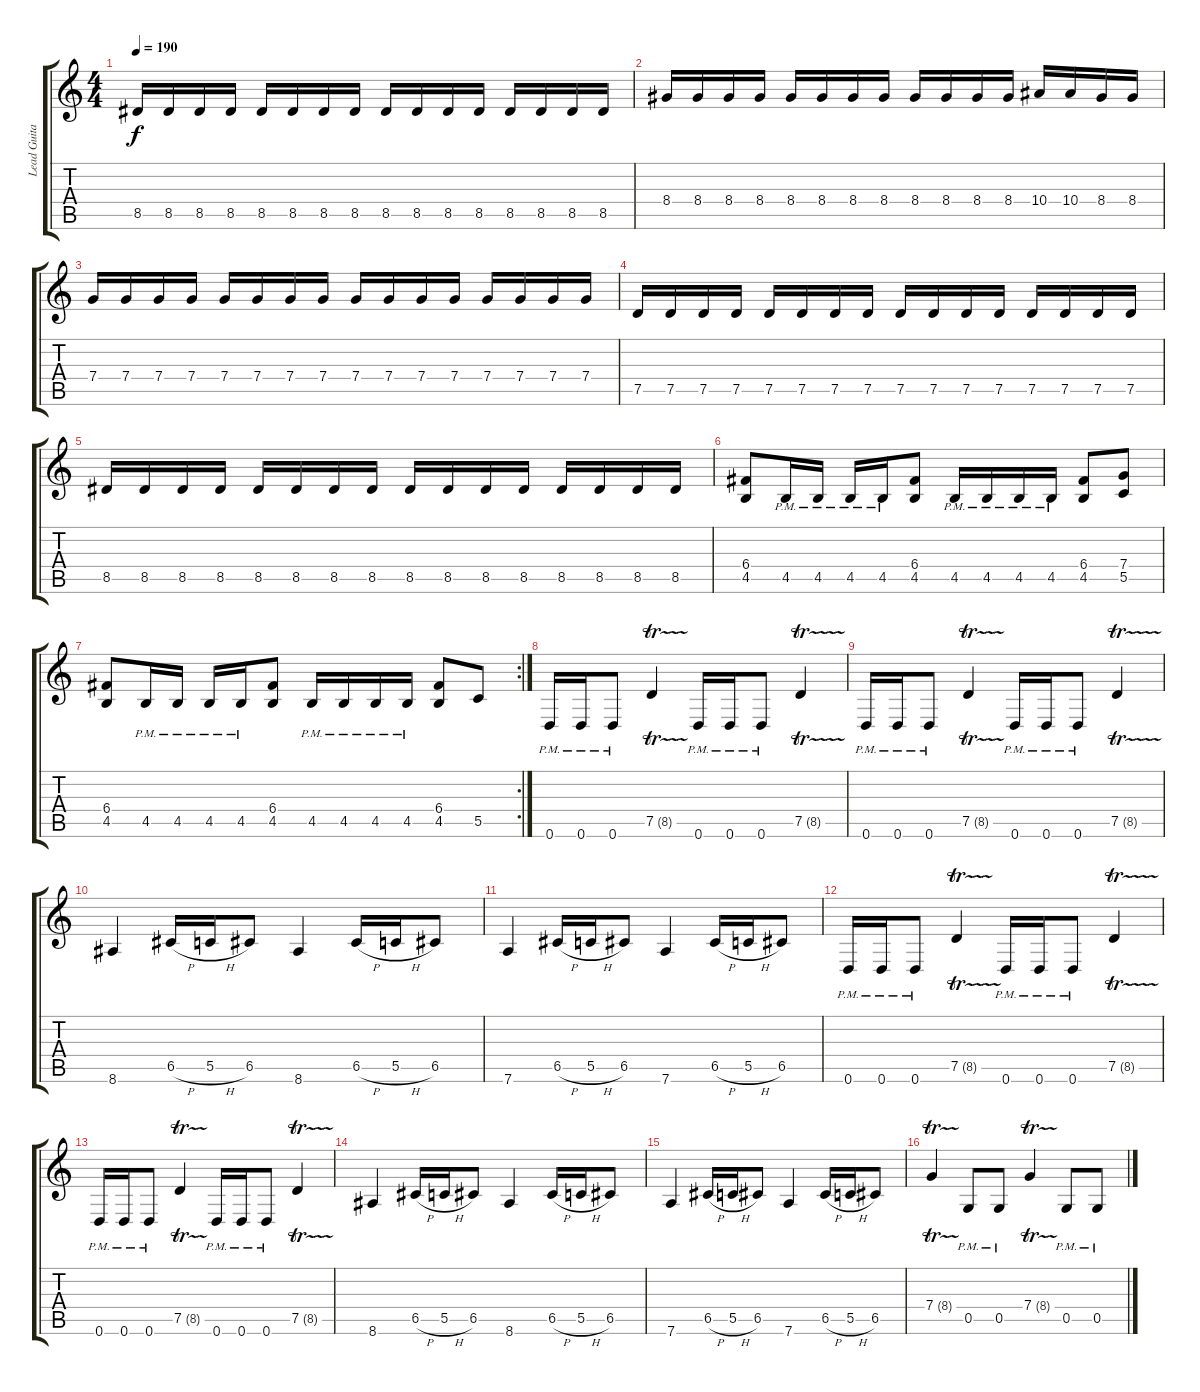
\track ("Lead Guitar" "Lead Guita") {instrument distortionguitar}
\staff {score tabs}
\tuning (D4 A3 F3 C3 G2 D2) {hide}
\ts (4 4)
\tempo 190
\clef g2
\ks c
8.5.16{dy f} 8.5.16 8.5.16 8.5.16 8.5.16 8.5.16 8.5.16 8.5.16 8.5.16 8.5.16 8.5.16 8.5.16 8.5.16 8.5.16 8.5.16 8.5.16 |
8.4.16 8.4.16 8.4.16 8.4.16 8.4.16 8.4.16 8.4.16 8.4.16 8.4.16 8.4.16 8.4.16 8.4.16 10.4.16 10.4.16 8.4.16 8.4.16 |
7.4.16 7.4.16 7.4.16 7.4.16 7.4.16 7.4.16 7.4.16 7.4.16 7.4.16 7.4.16 7.4.16 7.4.16 7.4.16 7.4.16 7.4.16 7.4.16 |
7.5.16 7.5.16 7.5.16 7.5.16 7.5.16 7.5.16 7.5.16 7.5.16 7.5.16 7.5.16 7.5.16 7.5.16 7.5.16 7.5.16 7.5.16 7.5.16 |
8.5.16 8.5.16 8.5.16 8.5.16 8.5.16 8.5.16 8.5.16 8.5.16 8.5.16 8.5.16 8.5.16 8.5.16 8.5.16 8.5.16 8.5.16 8.5.16 |
(6.4 4.5).8 4.5{pm}.16 4.5{pm}.16 4.5{pm}.16 4.5{pm}.16 (6.4 4.5).8 4.5{pm}.16 4.5{pm}.16 4.5{pm}.16 4.5{pm}.16 (6.4 4.5).8 (7.4 5.5).8 |
\rc 2
(6.4 4.5).8 4.5{pm}.16 4.5{pm}.16 4.5{pm}.16 4.5{pm}.16 (6.4 4.5).8 4.5{pm}.16 4.5{pm}.16 4.5{pm}.16 4.5{pm}.16 (6.4 4.5).8 5.5.8 |
0.6{pm}.16 0.6{pm}.16 0.6{pm}.8 7.5{tr (8 16)}.4 0.6{pm}.16 0.6{pm}.16 0.6{pm}.8 7.5{tr (8 16)}.4 |
0.6{pm}.16 0.6{pm}.16 0.6{pm}.8 7.5{tr (8 16)}.4 0.6{pm}.16 0.6{pm}.16 0.6{pm}.8 7.5{tr (8 16)}.4 |
8.6.4 6.5{h}.16 5.5{h}.16 6.5.8 8.6.4 6.5{h}.16 5.5{h}.16 6.5.8 |
7.6.4 6.5{h}.16 5.5{h}.16 6.5.8 7.6.4 6.5{h}.16 5.5{h}.16 6.5.8 |
0.6{pm}.16 0.6{pm}.16 0.6{pm}.8 7.5{tr (8 16)}.4 0.6{pm}.16 0.6{pm}.16 0.6{pm}.8 7.5{tr (8 16)}.4 |
0.6{pm}.16 0.6{pm}.16 0.6{pm}.8 7.5{tr (8 16)}.4 0.6{pm}.16 0.6{pm}.16 0.6{pm}.8 7.5{tr (8 16)}.4 |
8.6.4 6.5{h}.16 5.5{h}.16 6.5.8 8.6.4 6.5{h}.16 5.5{h}.16 6.5.8 |
7.6.4 6.5{h}.16 5.5{h}.16 6.5.8 7.6.4 6.5{h}.16 5.5{h}.16 6.5.8 |
7.4{tr (8 16)}.4 0.5{pm}.8 0.5{pm}.8 7.4{tr (8 16)}.4 0.5{pm}.8 0.5{pm}.8
